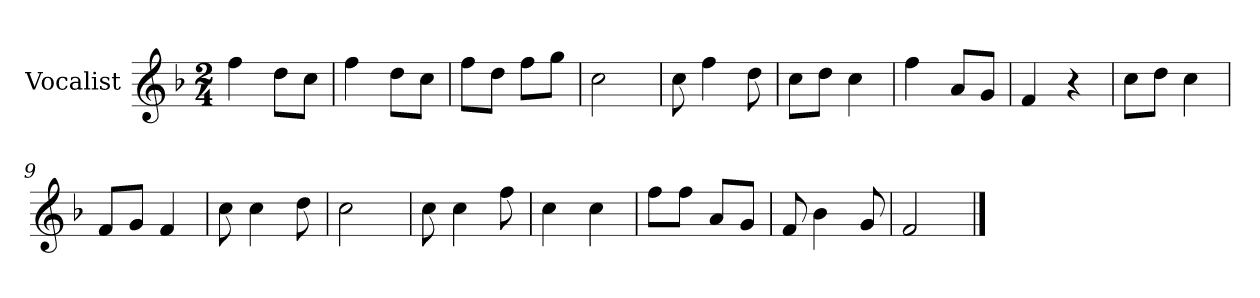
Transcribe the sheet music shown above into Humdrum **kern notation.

**kern
*part1
*staff1
*I"Vocalist
*k[b-]
*F:
*M2/4
=
4ff
8ddL
8ccJ
=1
4ff
8ddL
8ccJ
=2
8ffL
8ddJ
8ffL
8ggJ
=3
2cc
=4
8cc
4ff
8dd
=5
8ccL
8ddJ
4cc
=6
4ff
8aL
8gJ
=7
4f
4r
=8
8ccL
8ddJ
4cc
=9
8fL
8gJ
4f
=10
8cc
4cc
8dd
=11
2cc
=12
8cc
4cc
8ff
=13
4cc
4cc
=14
8ffL
8ffJ
8aL
8gJ
=15
8f
4b-
8g
=16
2f
==
*-
